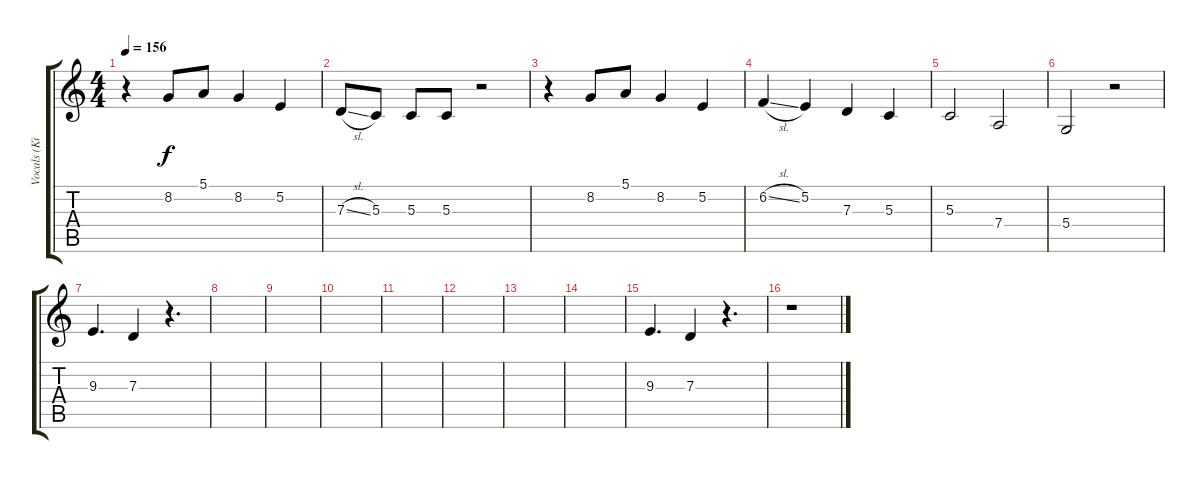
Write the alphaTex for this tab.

\track ("Vocals (Kim)" "Vocals (Ki") {instrument stringensemble1}
\staff {score tabs}
\tuning (E4 B3 G3 D3 A2 E2) {hide}
\ts (4 4)
\tempo 156
\clef g2
\ks c
r.4{dy f} 8.2.8 5.1.8 8.2.4 5.2.4 |
7.3{sl}.8 5.3.8 5.3.8 5.3.8 r.2 |
r.4 8.2.8 5.1.8 8.2.4 5.2.4 |
6.2{sl}.4 5.2.4 7.3.4 5.3.4 |
5.3.2 7.4.2 |
5.4.2 r.2 |
9.3.4{d} 7.3.4 r.4{d} |
|
|
|
|
|
|
|
9.3.4{d} 7.3.4 r.4{d} |
r.1
